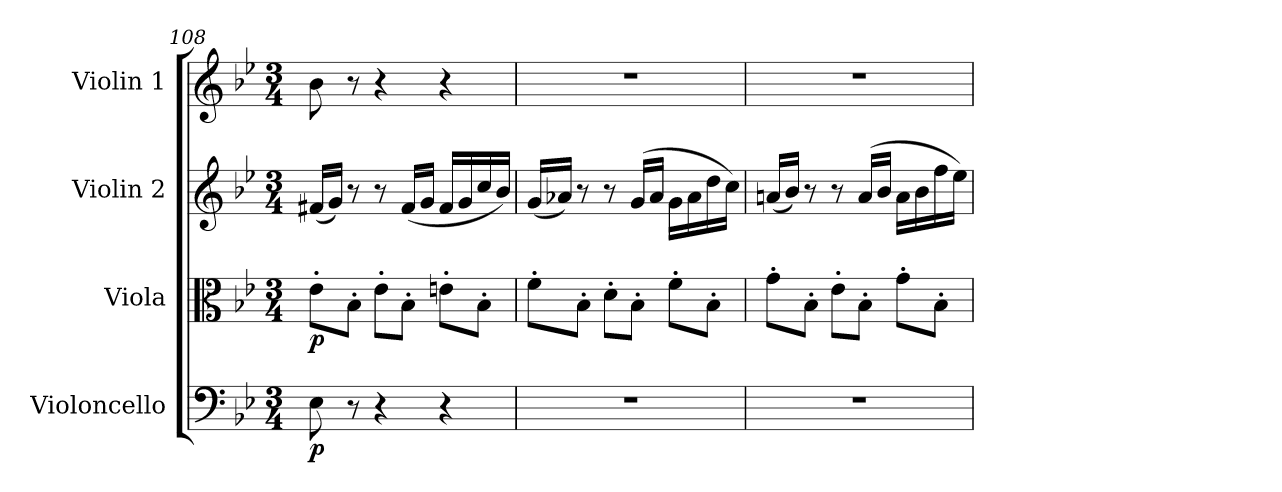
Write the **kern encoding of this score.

**kern	**dynam	**kern	**dynam	**kern	**kern
*part4	*part4	*part3	*part3	*part2	*part1
*staff4	*staff4	*staff3	*staff3	*staff2	*staff1
*I"Violoncello	*	*I"Viola	*	*I"Violin 2	*I"Violin 1
*I'Vc	*	*I'Vla	*	*I'Vln	*I'Vln
*clefF4	*	*clefC3	*	*clefG2	*clefG2
*k[b-e-]	*	*k[b-e-]	*	*k[b-e-]	*k[b-e-]
*M3/4	*	*M3/4	*	*M3/4	*M3/4
=108	=108	=108	=108	=108	=108
!	!LO:DY:b	!	!LO:DY:b	!	!
8E-\	p	8e-'\L	p	(16f#X/LL	8b-\
.	.	.	.	16g/JJ)	.
8r	.	8B-'\J	.	8r	8r
4r	.	8e-'\L	.	8r	4r
.	.	8B-'\J	.	(16f#/LL	.
.	.	.	.	16g/JJ	.
4r	.	8en'\L	.	16f#/LL	4r
.	.	.	.	16g/	.
.	.	8B-'\J	.	16cc/	.
.	.	.	.	16b-/JJ)	.
!!LO:LB:g=z
=109	=109	=109	=109	=109	=109
2.r	.	8f'\L	.	(16g/LL	2.r
.	.	.	.	16a-X/JJ)	.
.	.	8B-'\J	.	8r	.
.	.	8d'\L	.	8r	.
.	.	8B-'\J	.	(16g/LL	.
.	.	.	.	16a-/JJ	.
.	.	8f'\L	.	16g\LL	.
.	.	.	.	16a-\	.
.	.	8B-'\J	.	16dd\	.
.	.	.	.	16cc\JJ)	.
=110	=110	=110	=110	=110	=110
2.r	.	8g'\L	.	(16an/LL	2.r
.	.	.	.	16b-/JJ)	.
.	.	8B-'\J	.	8r	.
.	.	8e-'\L	.	8r	.
.	.	8B-'\J	.	(16a/LL	.
.	.	.	.	16b-/JJ	.
.	.	8g'\L	.	16a\LL	.
.	.	.	.	16b-\	.
.	.	8B-'\J	.	16ff\	.
.	.	.	.	16ee-\JJ)	.
=	=	=	=	=	=
*-	*-	*-	*-	*-	*-
